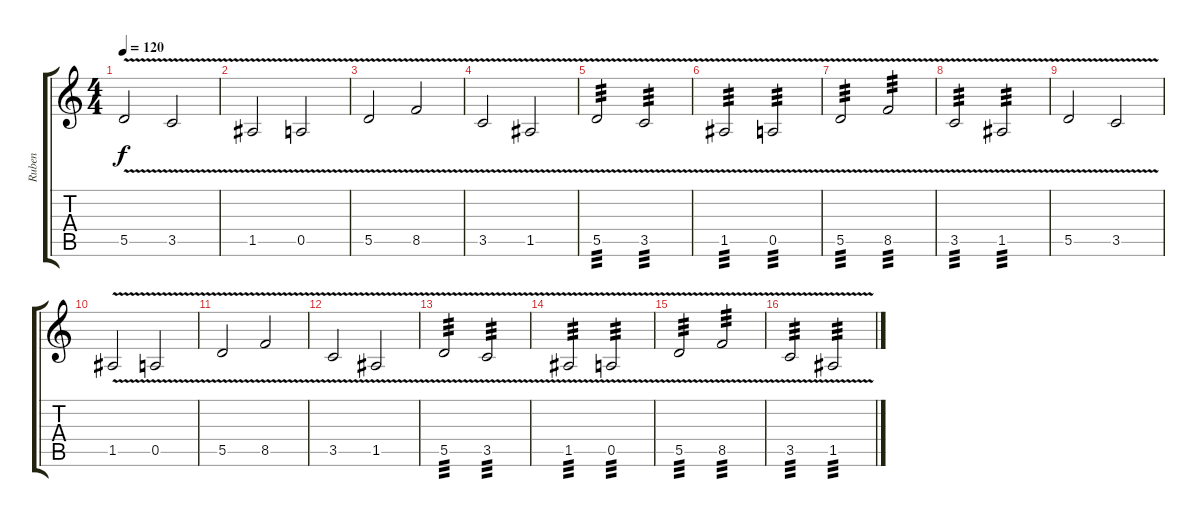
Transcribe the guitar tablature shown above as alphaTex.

\track ("Ruben" "Ruben") {instrument acousticguitarsteel}
\staff {score tabs}
\tuning (E4 B3 G3 D3 A2 E2) {hide}
\ts (4 4)
\tempo 120
\clef g2
\ks c
5.5{v}.2{dy f} 3.5{v}.2 |
1.5{v}.2 0.5{v}.2 |
5.5{v}.2 8.5{v}.2 |
3.5{v}.2 1.5{v}.2 |
5.5{v}.2{tp 3} 3.5{v}.2{tp 3} |
1.5{v}.2{tp 3} 0.5{v}.2{tp 3} |
5.5{v}.2{tp 3} 8.5{v}.2{tp 3} |
3.5{v}.2{tp 3} 1.5{v}.2{tp 3} |
5.5{v}.2 3.5{v}.2 |
1.5{v}.2 0.5{v}.2 |
5.5{v}.2 8.5{v}.2 |
3.5{v}.2 1.5{v}.2 |
5.5{v}.2{tp 3} 3.5{v}.2{tp 3} |
1.5{v}.2{tp 3} 0.5{v}.2{tp 3} |
5.5{v}.2{tp 3} 8.5{v}.2{tp 3} |
3.5{v}.2{tp 3} 1.5{v}.2{tp 3}
